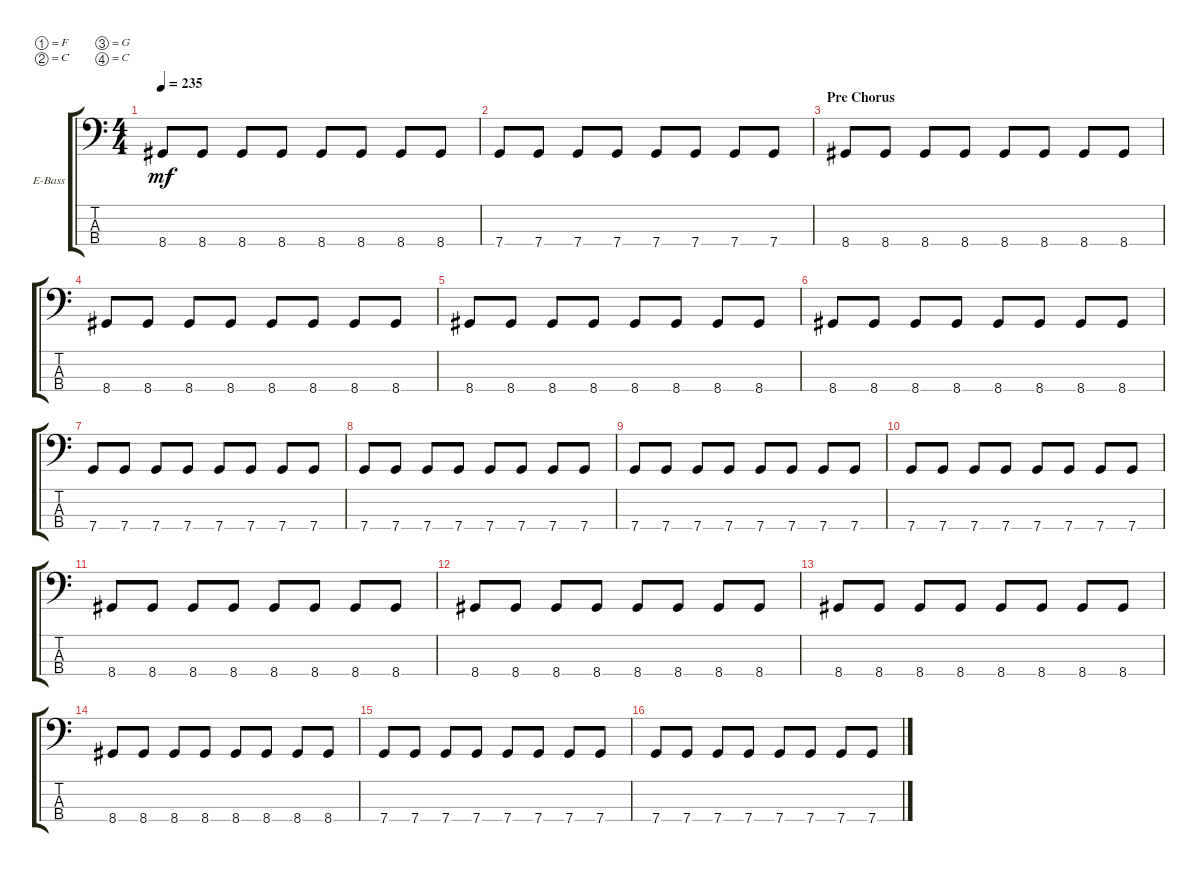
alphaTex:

\defaultSystemsLayout 4
\bracketExtendMode groupsimilarinstruments
\firstSystemTrackNameOrientation horizontal
\otherSystemsTrackNameOrientation horizontal
\track ("Electric Bass" "E-Bass") {instrument electricbassfinger}
\staff {score tabs}
\tuning (F2 C2 G1 C1)
\ts (4 4)
\tempo 235
\clef f4
\scale
0.333333
\ks c
8.4.8{dy mf} 8.4.8 8.4.8 8.4.8 8.4.8 8.4.8 8.4.8 8.4.8 |
\scale
0.333333 7.4.8 7.4.8 7.4.8 7.4.8 7.4.8 7.4.8 7.4.8 7.4.8 |
\section ("" "Pre Chorus")
\scale
0.333333 8.4.8 8.4.8 8.4.8 8.4.8 8.4.8 8.4.8 8.4.8 8.4.8 |
\scale
0.333333 8.4.8 8.4.8 8.4.8 8.4.8 8.4.8 8.4.8 8.4.8 8.4.8 |
\scale
0.333333 8.4.8 8.4.8 8.4.8 8.4.8 8.4.8 8.4.8 8.4.8 8.4.8 |
\scale
0.333333 8.4.8 8.4.8 8.4.8 8.4.8 8.4.8 8.4.8 8.4.8 8.4.8 |
\scale
0.333333 7.4.8 7.4.8 7.4.8 7.4.8 7.4.8 7.4.8 7.4.8 7.4.8 |
\scale
0.333333 7.4.8 7.4.8 7.4.8 7.4.8 7.4.8 7.4.8 7.4.8 7.4.8 |
\scale
0.333333 7.4.8 7.4.8 7.4.8 7.4.8 7.4.8 7.4.8 7.4.8 7.4.8 |
\scale
0.333333 7.4.8 7.4.8 7.4.8 7.4.8 7.4.8 7.4.8 7.4.8 7.4.8 |
\scale
0.333333 8.4.8 8.4.8 8.4.8 8.4.8 8.4.8 8.4.8 8.4.8 8.4.8 |
\scale
0.333333 8.4.8 8.4.8 8.4.8 8.4.8 8.4.8 8.4.8 8.4.8 8.4.8 |
\scale
0.333333 8.4.8 8.4.8 8.4.8 8.4.8 8.4.8 8.4.8 8.4.8 8.4.8 |
\scale
0.333333 8.4.8 8.4.8 8.4.8 8.4.8 8.4.8 8.4.8 8.4.8 8.4.8 |
\scale
0.333333 7.4.8 7.4.8 7.4.8 7.4.8 7.4.8 7.4.8 7.4.8 7.4.8 |
\scale
0.333333 7.4.8 7.4.8 7.4.8 7.4.8 7.4.8 7.4.8 7.4.8 7.4.8
